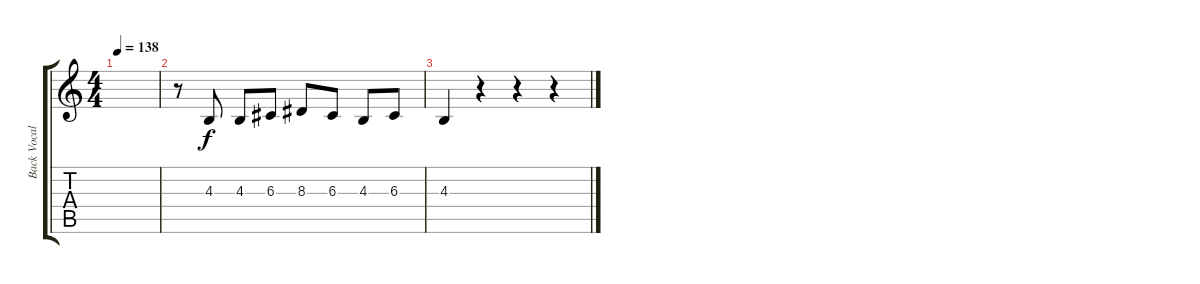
\track ("Back Vocals" "Back Vocal") {instrument tenorsax}
\staff {score tabs}
\tuning (E4 B3 G3 D3 A2 E2) {hide}
\ts (4 4)
\tempo 138
\clef g2
\ks c
|
r.8 4.3.8 4.3.8 6.3.8 8.3.8 6.3.8 4.3.8 6.3.8 |
4.3.4 r.4 r.4 r.4
